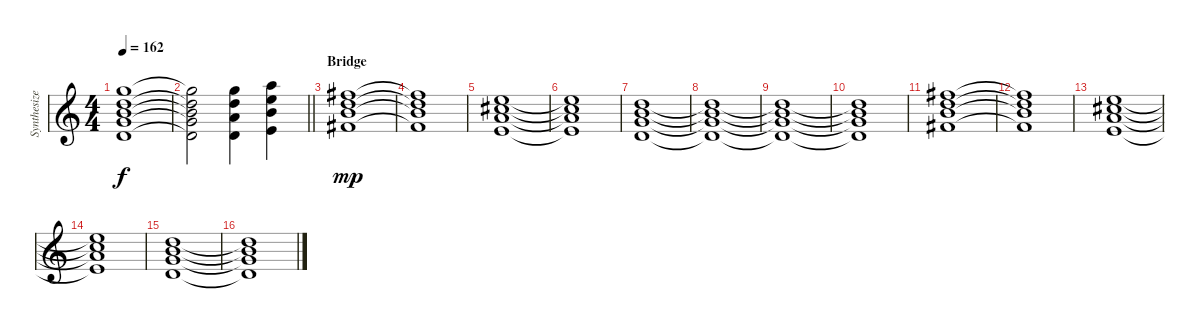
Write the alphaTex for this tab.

\track ("Synthesizer" "Synthesize") {instrument stringensemble1}
\staff {score}
\tuning (E4 B3 G3 D3 A2 E2 B1) {hide}
\ts (4 4)
\tempo 162
\clef g2
\ks c
(15.1 15.2 16.3 17.4 17.5).1{dy f} |
\barLineRight lightlight
(15.1{t} 15.2{t} 16.3{t} 17.4{t} 17.5{t}).2 (15.1 15.2 14.3 12.4).4 (17.1 17.2 16.3 14.4).4 |
\section ("" "Bridge")
(2.1 12.2 19.3 28.4).1{dy mp} |
(2.1{t} 12.2{t} 19.3{t} 28.4{t}).1 |
(0.1 10.2 18.3 26.4).1 |
(0.1{t} 10.2{t} 18.3{t} 26.4{t}).1 |
(3.1 3.2 16.3 24.4).1 |
(3.1{t} 3.2{t} 16.3{t} 24.4{t}).1 |
(3.1{t} 3.2{t} 16.3{t} 24.4{t}).1 |
(3.1{t} 3.2{t} 16.3{t} 24.4{t}).1 |
(2.1 12.2 19.3 28.4).1 |
(2.1{t} 12.2{t} 19.3{t} 28.4{t}).1 |
(0.1 10.2 18.3 26.4).1 |
(0.1{t} 10.2{t} 18.3{t} 26.4{t}).1 |
(3.1 3.2 16.3 24.4).1 |
(3.1{t} 3.2{t} 16.3{t} 24.4{t}).1
